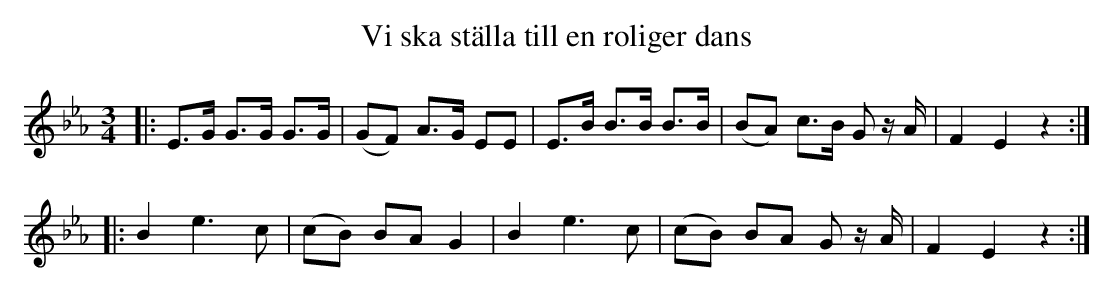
X:1
T: Vi ska st\"alla till en roliger dans
M: 3/4
L: 1/8
K: Eb
|: E>G G>G G>G | (GF) A>G EE | E>B B>B B>B | (BA) c>B G z/A/ | F2 E2 z2 :|
|: B2 e3 c | (cB) BA G2 | B2 e3 c | (cB) BA G z/A/ | F2 E2 z2 :|
